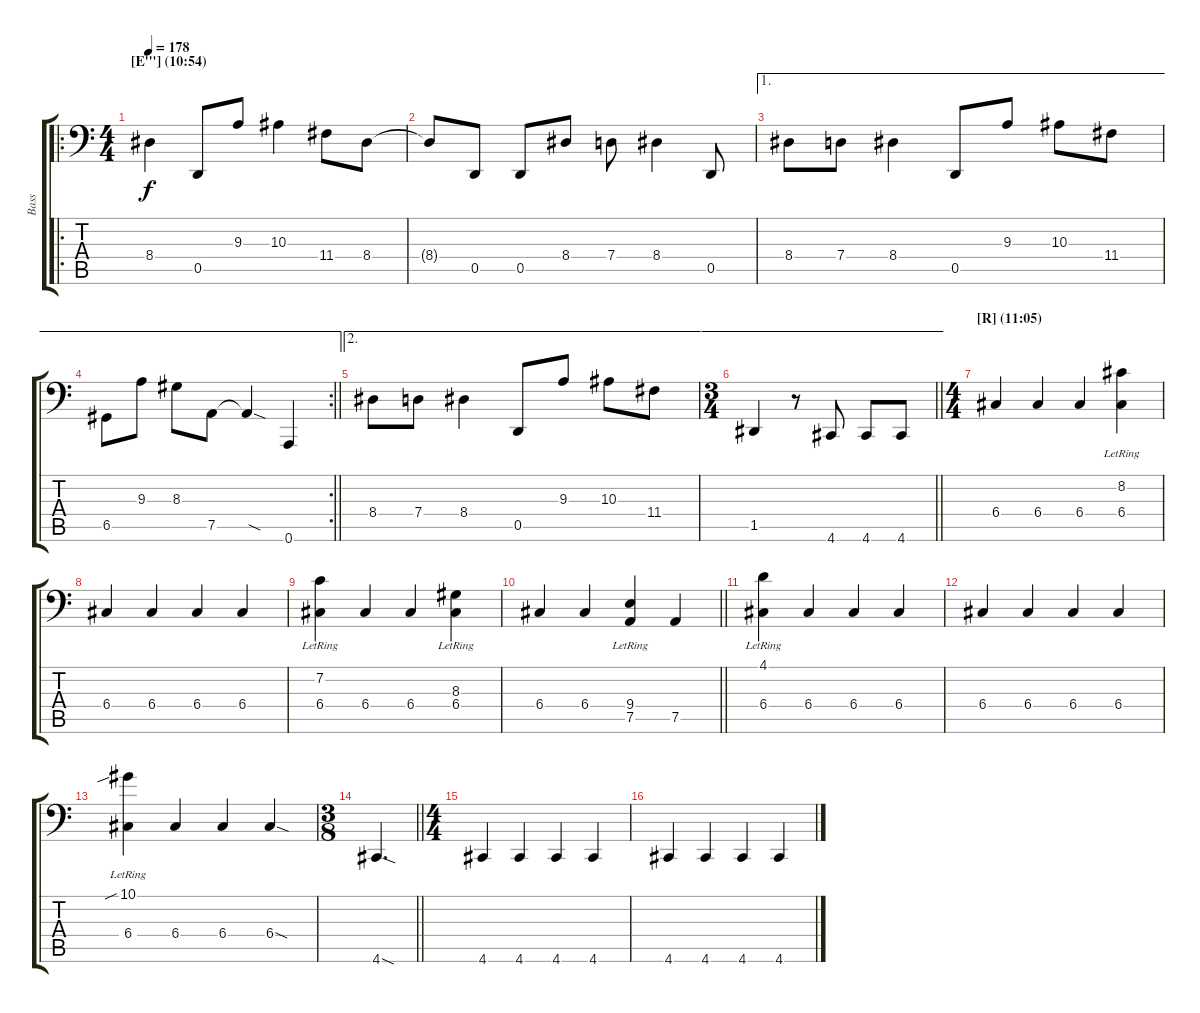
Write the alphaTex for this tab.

\track ("Bass" "Bass") {instrument electricbassfinger}
\staff {score tabs}
\tuning (Bb2 F2 C2 G1 D1 A0) {hide}
\ro
\ts (4 4)
\section ("" "[E'''] (10:54)")
\tempo 178
\clef f4
\ks c
8.4.4{dy f} 0.5.8 9.3.8 10.3.4 11.4.8 8.4.8 |
8.4{t}.8 0.5.8 0.5.8 8.4.8 7.4.8 8.4.4 0.5.8 |
\ae 1
8.4.8 7.4.8 8.4.4 0.5.8 9.3.8 10.3.8 11.4.8 |
\ae 1
\rc 2
\barLineRight lightlight
6.5.8 9.3.8 8.3.8 7.5.8 7.5{sod t}.4 0.6.4 |
\ae 2
8.4.8 7.4.8 8.4.4 0.5.8 9.3.8 10.3.8 11.4.8 |
\ae 2
\ts (3 4)
\barLineRight lightlight
1.5.4 r.8 4.6.8 4.6.8 4.6.8 |
\ts (4 4)
\section ("" "[R] (11:05)")
6.4.4 6.4.4 6.4.4 (8.2{lr} 6.4).4 |
6.4.4 6.4.4 6.4.4 6.4.4 |
(7.2{lr} 6.4).4 6.4.4 6.4.4 (8.3{lr} 6.4).4 |
\barLineRight lightlight
6.4.4 6.4.4 (9.4{lr} 7.5).4 7.5.4 |
(4.1{lr} 6.4).4 6.4.4 6.4.4 6.4.4 |
6.4.4 6.4.4 6.4.4 6.4.4 |
(10.1{sib lr} 6.4).4 6.4.4 6.4.4 6.4{sod}.4 |
\ts (3 8)
\barLineRight lightlight
4.6{sod}.4{d} |
\ts (4 4)
4.6.4 4.6.4 4.6.4 4.6.4 |
4.6.4 4.6.4 4.6.4 4.6.4
